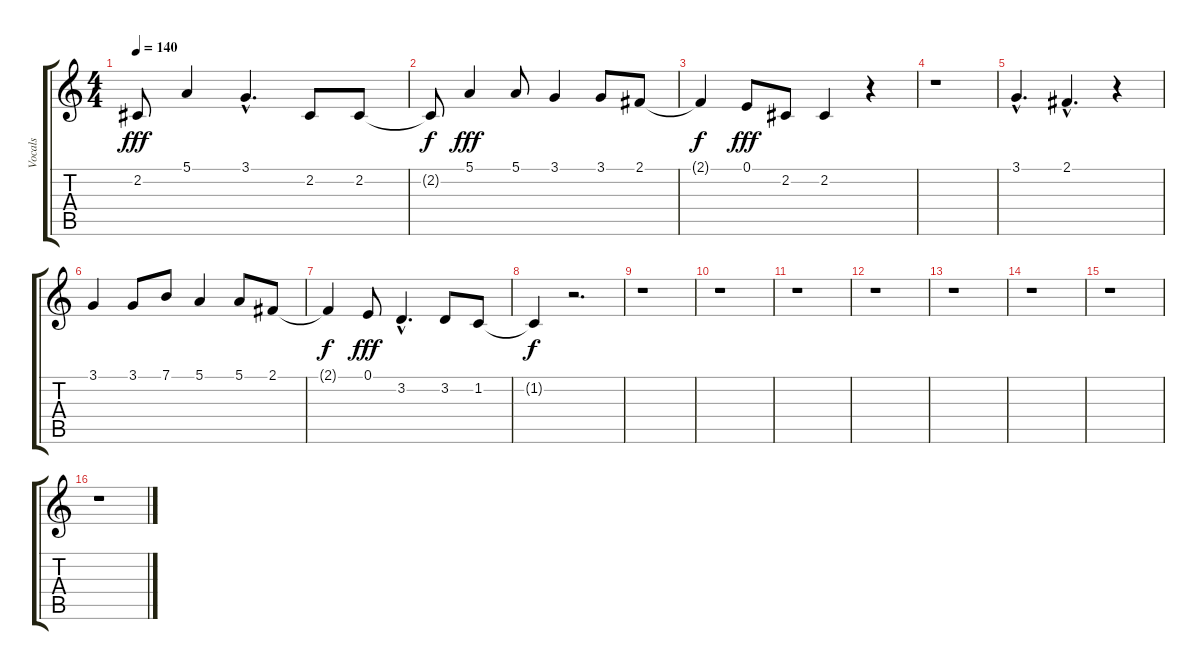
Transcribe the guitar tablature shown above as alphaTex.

\track ("Vocals" "Vocals") {instrument panflute}
\staff {score tabs}
\tuning (E4 B3 G3 D3 A2 E2) {hide}
\ts (4 4)
\tempo 140
\clef g2
\ks c
2.2.8{dy fff} 5.1.4 3.1{hac}.4{d} 2.2.8 2.2.8 |
2.2{t}.8{dy f} 5.1.4{dy fff} 5.1.8 3.1.4 3.1.8 2.1.8 |
2.1{t}.4{dy f} 0.1.8{dy fff} 2.2.8 2.2.4 r.4 |
r.1 |
3.1{hac}.4{d} 2.1{hac}.4{d} r.4 |
3.1.4 3.1.8 7.1.8 5.1.4 5.1.8 2.1.8 |
2.1{t}.4{dy f} 0.1.8{dy fff} 3.2{hac}.4{d} 3.2.8 1.2.8 |
1.2{t}.4{dy f} r.2{d} |
r.1 |
r.1 |
r.1 |
r.1 |
r.1 |
r.1 |
r.1 |
r.1
